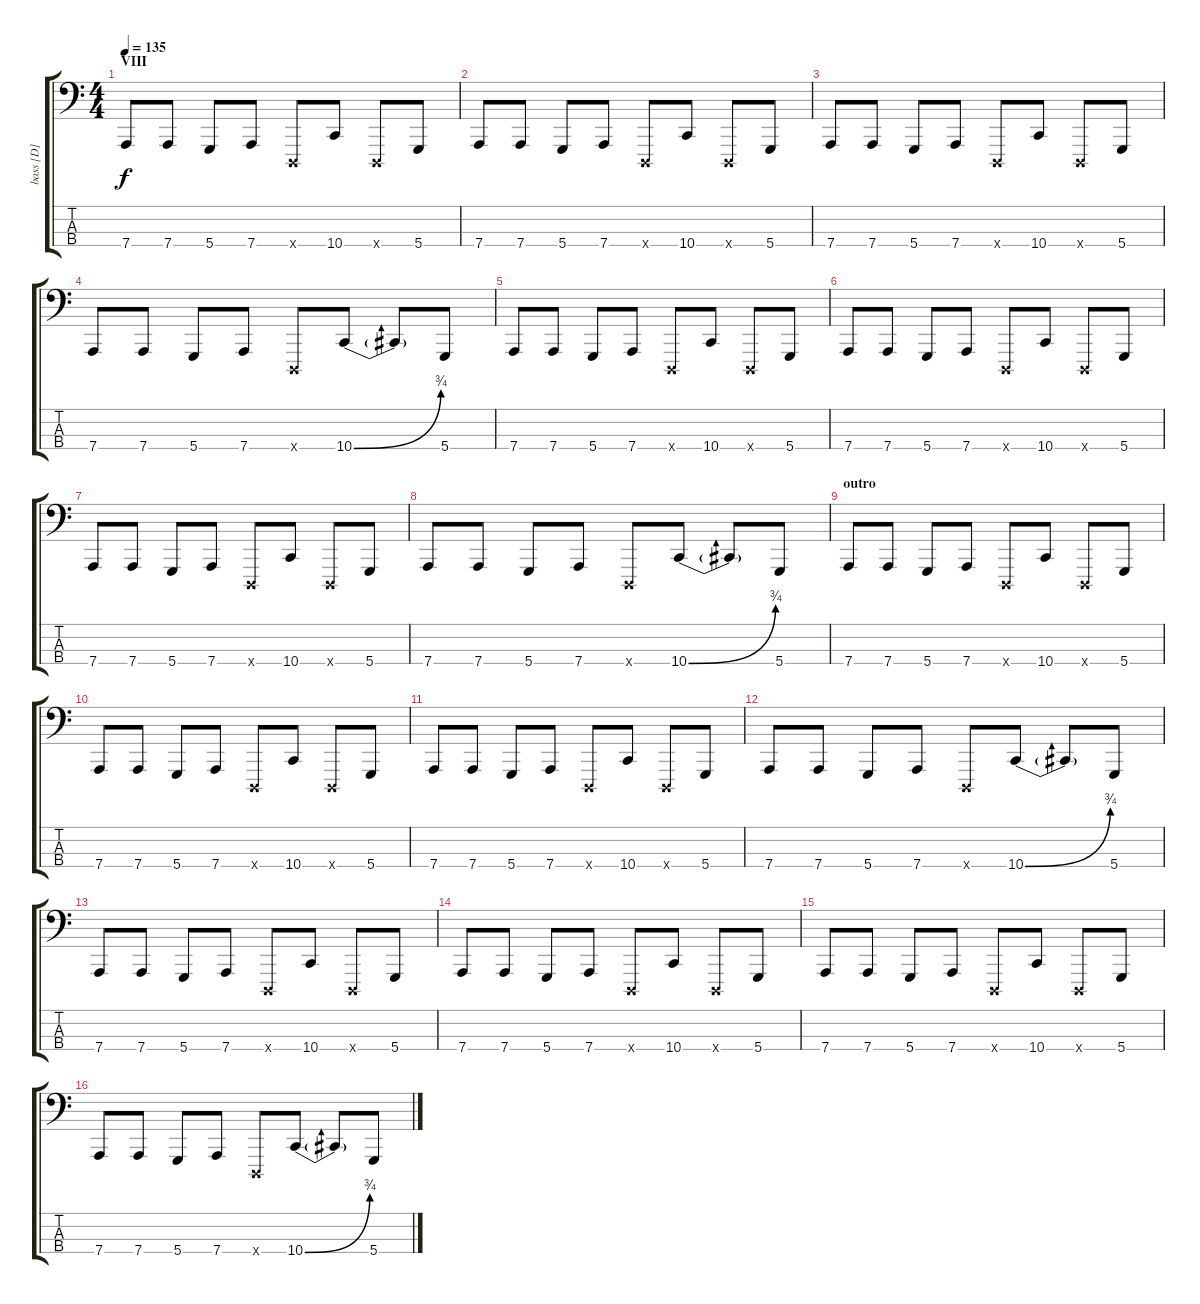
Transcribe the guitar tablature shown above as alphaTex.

\track ("bass [D]" "bass [D]") {instrument lead8bassandlead}
\staff {score tabs}
\tuning (G2 D2 A1 D1) {hide}
\ts (4 4)
\section ("" "VIII")
\tempo 135
\clef f4
\ks c
7.4.8{dy f} 7.4.8 5.4.8 7.4.8 0.4{x}.8 10.4.8 0.4{x}.8 5.4.8 |
7.4.8 7.4.8 5.4.8 7.4.8 0.4{x}.8 10.4.8 0.4{x}.8 5.4.8 |
7.4.8 7.4.8 5.4.8 7.4.8 0.4{x}.8 10.4.8 0.4{x}.8 5.4.8 |
7.4.8 7.4.8 5.4.8 7.4.8 0.4{x}.8 10.4{be (bend 0 0 60 3)}.8 10.4{t}.8 5.4.8 |
7.4.8 7.4.8 5.4.8 7.4.8 0.4{x}.8 10.4.8 0.4{x}.8 5.4.8 |
7.4.8 7.4.8 5.4.8 7.4.8 0.4{x}.8 10.4.8 0.4{x}.8 5.4.8 |
7.4.8 7.4.8 5.4.8 7.4.8 0.4{x}.8 10.4.8 0.4{x}.8 5.4.8 |
7.4.8 7.4.8 5.4.8 7.4.8 0.4{x}.8 10.4{be (bend 0 0 60 3)}.8 10.4{t}.8 5.4.8 |
\section ("" "outro")
7.4.8 7.4.8 5.4.8 7.4.8 0.4{x}.8 10.4.8 0.4{x}.8 5.4.8 |
7.4.8 7.4.8 5.4.8 7.4.8 0.4{x}.8 10.4.8 0.4{x}.8 5.4.8 |
7.4.8 7.4.8 5.4.8 7.4.8 0.4{x}.8 10.4.8 0.4{x}.8 5.4.8 |
7.4.8 7.4.8 5.4.8 7.4.8 0.4{x}.8 10.4{be (bend 0 0 60 3)}.8 10.4{t}.8 5.4.8 |
7.4.8 7.4.8 5.4.8 7.4.8 0.4{x}.8 10.4.8 0.4{x}.8 5.4.8 |
7.4.8 7.4.8 5.4.8 7.4.8 0.4{x}.8 10.4.8 0.4{x}.8 5.4.8 |
7.4.8 7.4.8 5.4.8 7.4.8 0.4{x}.8 10.4.8 0.4{x}.8 5.4.8 |
7.4.8 7.4.8 5.4.8 7.4.8 0.4{x}.8 10.4{be (bend 0 0 60 3)}.8 10.4{t}.8 5.4.8
